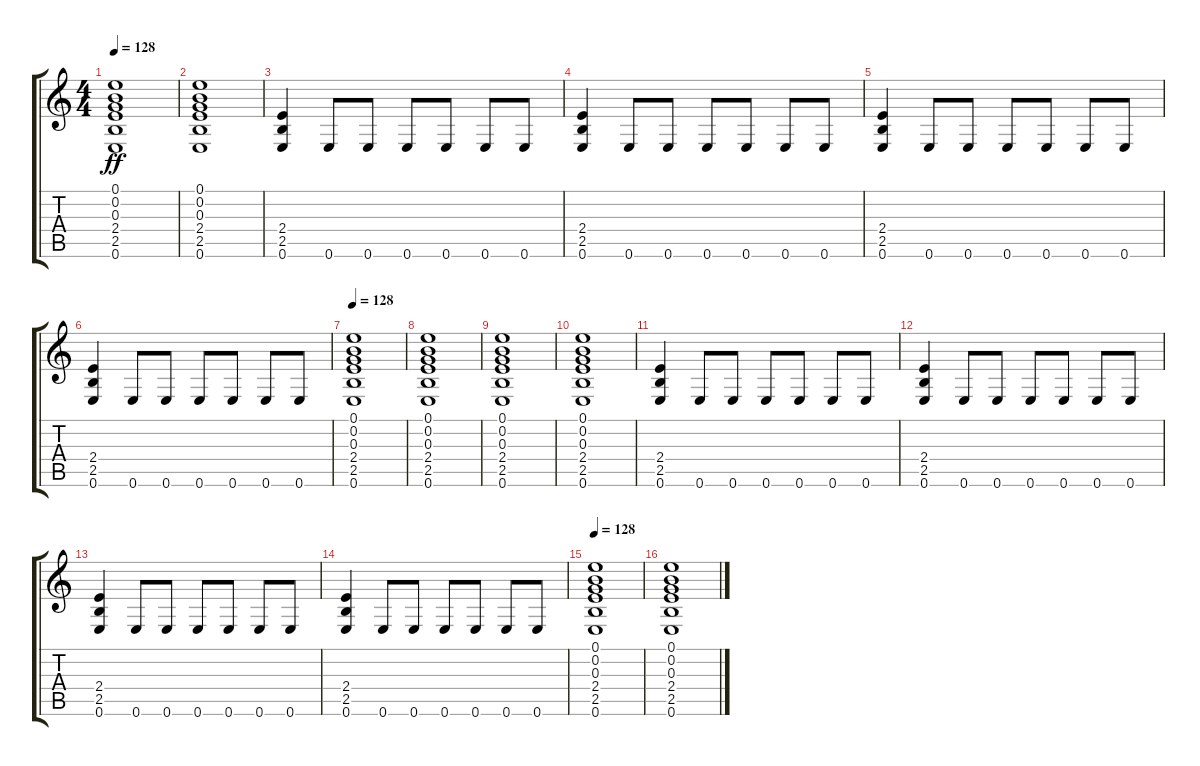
\track "" {instrument distortionguitar}
\staff {score tabs}
\tuning (E4 B3 G3 D3 A2 E2) {hide}
\ts (4 4)
\tempo 128
\clef g2
\ks c
(0.1 0.2 0.3 2.4 2.5 0.6).1{dy ff} |
(0.1 0.2 0.3 2.4 2.5 0.6).1 |
(2.4 2.5 0.6).4 0.6.8 0.6.8 0.6.8 0.6.8 0.6.8 0.6.8 |
(2.4 2.5 0.6).4 0.6.8 0.6.8 0.6.8 0.6.8 0.6.8 0.6.8 |
(2.4 2.5 0.6).4 0.6.8 0.6.8 0.6.8 0.6.8 0.6.8 0.6.8 |
(2.4 2.5 0.6).4 0.6.8 0.6.8 0.6.8 0.6.8 0.6.8 0.6.8 |
\tempo 128
(0.1 0.2 0.3 2.4 2.5 0.6).1 |
(0.1 0.2 0.3 2.4 2.5 0.6).1 |
(0.1 0.2 0.3 2.4 2.5 0.6).1 |
(0.1 0.2 0.3 2.4 2.5 0.6).1 |
(2.4 2.5 0.6).4 0.6.8 0.6.8 0.6.8 0.6.8 0.6.8 0.6.8 |
(2.4 2.5 0.6).4 0.6.8 0.6.8 0.6.8 0.6.8 0.6.8 0.6.8 |
(2.4 2.5 0.6).4 0.6.8 0.6.8 0.6.8 0.6.8 0.6.8 0.6.8 |
(2.4 2.5 0.6).4 0.6.8 0.6.8 0.6.8 0.6.8 0.6.8 0.6.8 |
\tempo 128
(0.1 0.2 0.3 2.4 2.5 0.6).1 |
(0.1 0.2 0.3 2.4 2.5 0.6).1
